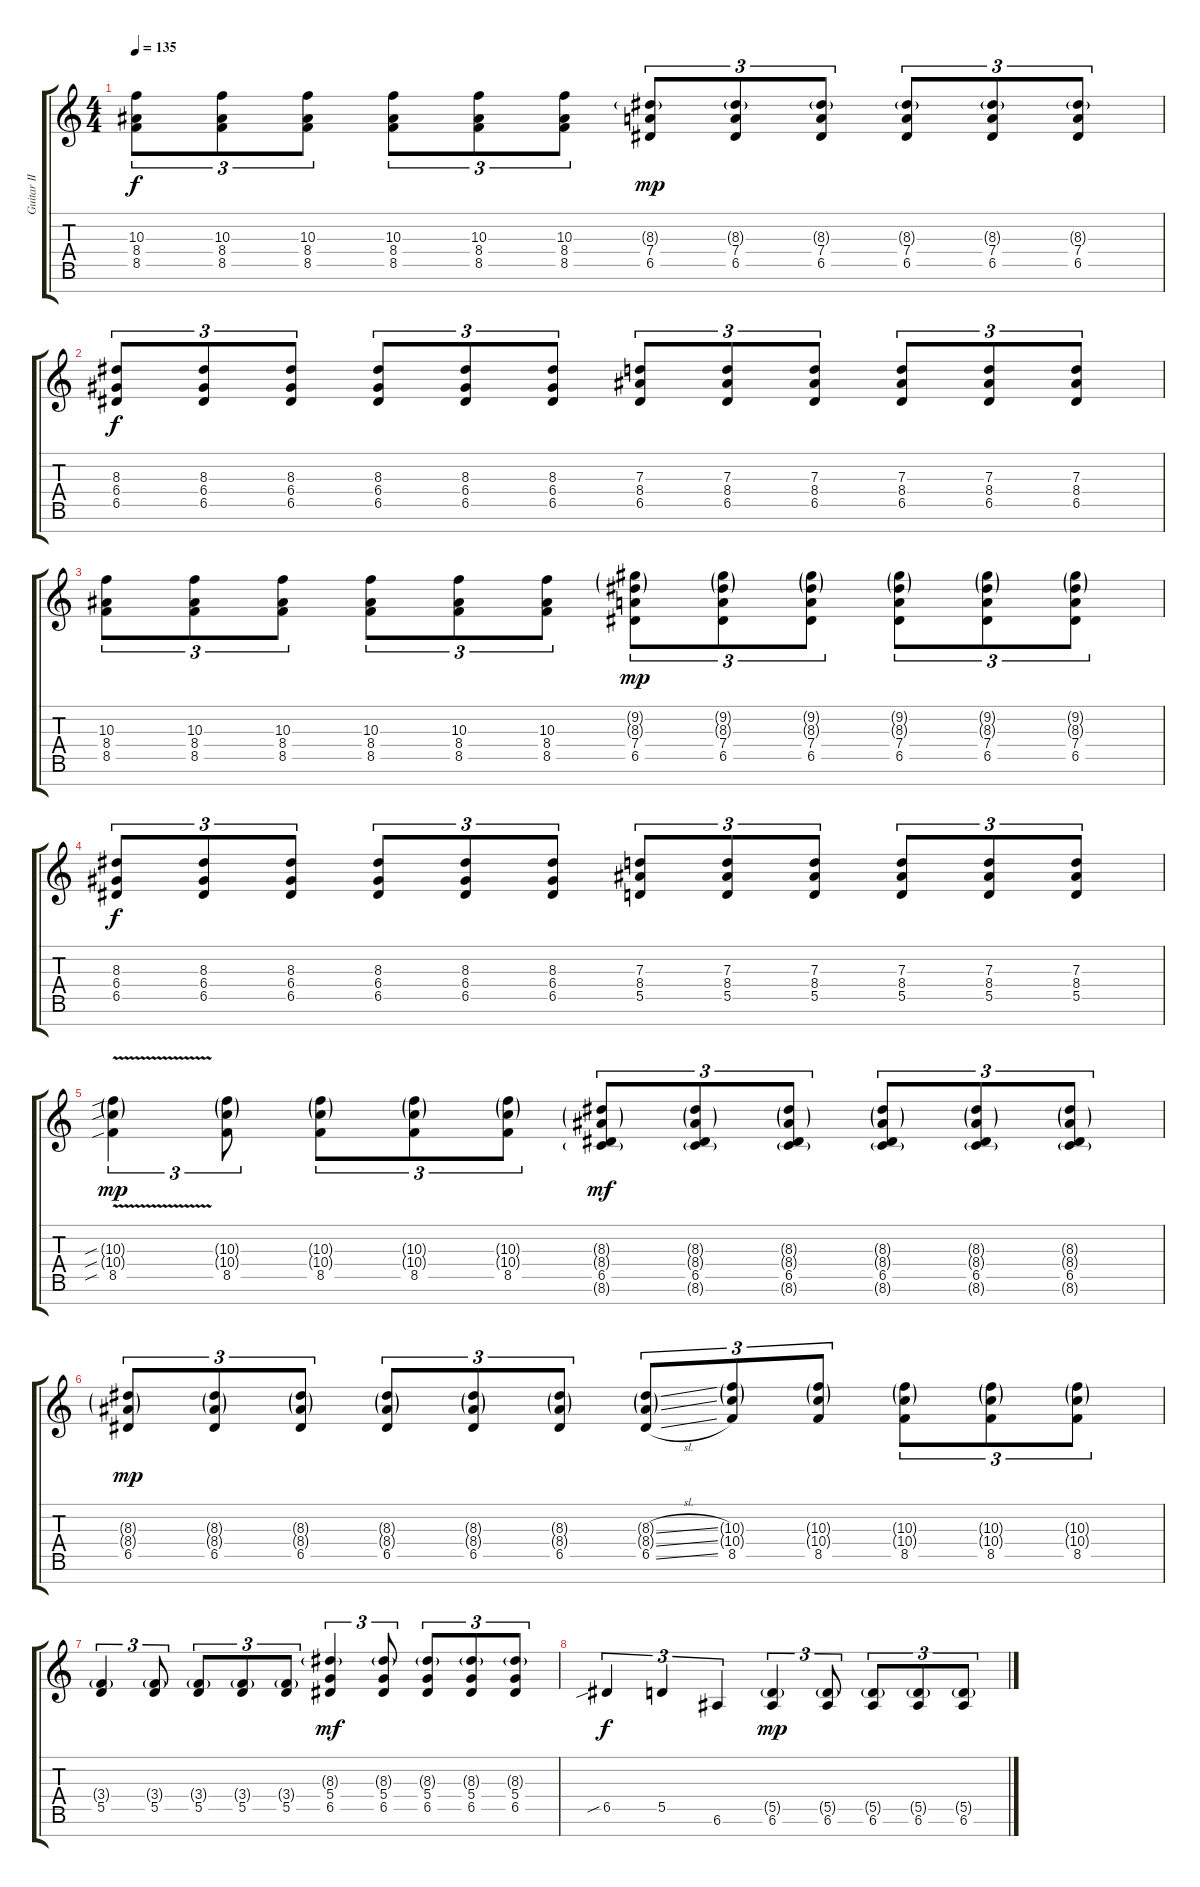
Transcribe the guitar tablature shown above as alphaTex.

\track ("Guitar II" "Guitar II") {instrument distortionguitar}
\staff {score tabs}
\tuning (E4 B3 G3 D3 A2 E2 B1) {hide}
\ts (4 4)
\tempo 135
\clef g2
\ks c
(10.3 8.4 8.5).8{tu (3 2) dy f} (10.3 8.4 8.5).8{tu (3 2)} (10.3 8.4 8.5).8{tu (3 2)} (10.3 8.4 8.5).8{tu (3 2)} (10.3 8.4 8.5).8{tu (3 2)} (10.3 8.4 8.5).8{tu (3 2)} (8.3{g} 7.4 6.5).8{tu (3 2) dy mp} (8.3{g} 7.4 6.5).8{tu (3 2)} (8.3{g} 7.4 6.5).8{tu (3 2)} (8.3{g} 7.4 6.5).8{tu (3 2)} (8.3{g} 7.4 6.5).8{tu (3 2)} (8.3{g} 7.4 6.5).8{tu (3 2)} |
(8.3 6.4 6.5).8{tu (3 2) dy f} (8.3 6.4 6.5).8{tu (3 2)} (8.3 6.4 6.5).8{tu (3 2)} (8.3 6.4 6.5).8{tu (3 2)} (8.3 6.4 6.5).8{tu (3 2)} (8.3 6.4 6.5).8{tu (3 2)} (7.3 8.4 6.5).8{tu (3 2)} (7.3 8.4 6.5).8{tu (3 2)} (7.3 8.4 6.5).8{tu (3 2)} (7.3 8.4 6.5).8{tu (3 2)} (7.3 8.4 6.5).8{tu (3 2)} (7.3 8.4 6.5).8{tu (3 2)} |
(10.3 8.4 8.5).8{tu (3 2)} (10.3 8.4 8.5).8{tu (3 2)} (10.3 8.4 8.5).8{tu (3 2)} (10.3 8.4 8.5).8{tu (3 2)} (10.3 8.4 8.5).8{tu (3 2)} (10.3 8.4 8.5).8{tu (3 2)} (9.2{g} 8.3{g} 7.4 6.5).8{tu (3 2) dy mp} (9.2{g} 8.3{g} 7.4 6.5).8{tu (3 2)} (9.2{g} 8.3{g} 7.4 6.5).8{tu (3 2)} (9.2{g} 8.3{g} 7.4 6.5).8{tu (3 2)} (9.2{g} 8.3{g} 7.4 6.5).8{tu (3 2)} (9.2{g} 8.3{g} 7.4 6.5).8{tu (3 2)} |
(8.3 6.4 6.5).8{tu (3 2) dy f} (8.3 6.4 6.5).8{tu (3 2)} (8.3 6.4 6.5).8{tu (3 2)} (8.3 6.4 6.5).8{tu (3 2)} (8.3 6.4 6.5).8{tu (3 2)} (8.3 6.4 6.5).8{tu (3 2)} (7.3 8.4 5.5).8{tu (3 2)} (7.3 8.4 5.5).8{tu (3 2)} (7.3 8.4 5.5).8{tu (3 2)} (7.3 8.4 5.5).8{tu (3 2)} (7.3 8.4 5.5).8{tu (3 2)} (7.3 8.4 5.5).8{tu (3 2)} |
(10.3{sib g} 10.4{sib g} 8.5{v sib}).4{tu (3 2) dy mp} (10.3{g} 10.4{g} 8.5).8{tu (3 2)} (10.3{g} 10.4{g} 8.5).8{tu (3 2)} (10.3{g} 10.4{g} 8.5).8{tu (3 2)} (10.3{g} 10.4{g} 8.5).8{tu (3 2)} (8.3{g} 8.4{g} 6.5 8.6{g}).8{tu (3 2) dy mf} (8.3{g} 8.4{g} 6.5 8.6{g}).8{tu (3 2)} (8.3{g} 8.4{g} 6.5 8.6{g}).8{tu (3 2)} (8.3{g} 8.4{g} 6.5 8.6{g}).8{tu (3 2)} (8.3{g} 8.4{g} 6.5 8.6{g}).8{tu (3 2)} (8.3{g} 8.4{g} 6.5 8.6{g}).8{tu (3 2)} |
(8.3{g} 8.4{g} 6.5).8{tu (3 2) dy mp} (8.3{g} 8.4{g} 6.5).8{tu (3 2)} (8.3{g} 8.4{g} 6.5).8{tu (3 2)} (8.3{g} 8.4{g} 6.5).8{tu (3 2)} (8.3{g} 8.4{g} 6.5).8{tu (3 2)} (8.3{g} 8.4{g} 6.5).8{tu (3 2)} (8.3{sl g} 8.4{sl g} 6.5{sl}).8{tu (3 2)} (10.3{g} 10.4{g} 8.5).8{tu (3 2)} (10.3{g} 10.4{g} 8.5).8{tu (3 2)} (10.3{g} 10.4{g} 8.5).8{tu (3 2)} (10.3{g} 10.4{g} 8.5).8{tu (3 2)} (10.3{g} 10.4{g} 8.5).8{tu (3 2)} |
(3.4{g} 5.5).4{tu (3 2)} (3.4{g} 5.5).8{tu (3 2)} (3.4{g} 5.5).8{tu (3 2)} (3.4{g} 5.5).8{tu (3 2)} (3.4{g} 5.5).8{tu (3 2)} (8.3{g} 5.4 6.5).4{tu (3 2) dy mf} (8.3{g} 5.4 6.5).8{tu (3 2)} (8.3{g} 5.4 6.5).8{tu (3 2)} (8.3{g} 5.4 6.5).8{tu (3 2)} (8.3{g} 5.4 6.5).8{tu (3 2)} |
6.5{sib}.4{tu (3 2) dy f} 5.5.4{tu (3 2)} 6.6.4{tu (3 2)} (5.5{g} 6.6).4{tu (3 2) dy mp} (5.5{g} 6.6).8{tu (3 2)} (5.5{g} 6.6).8{tu (3 2)} (5.5{g} 6.6).8{tu (3 2)} (5.5{g} 6.6).8{tu (3 2)}
